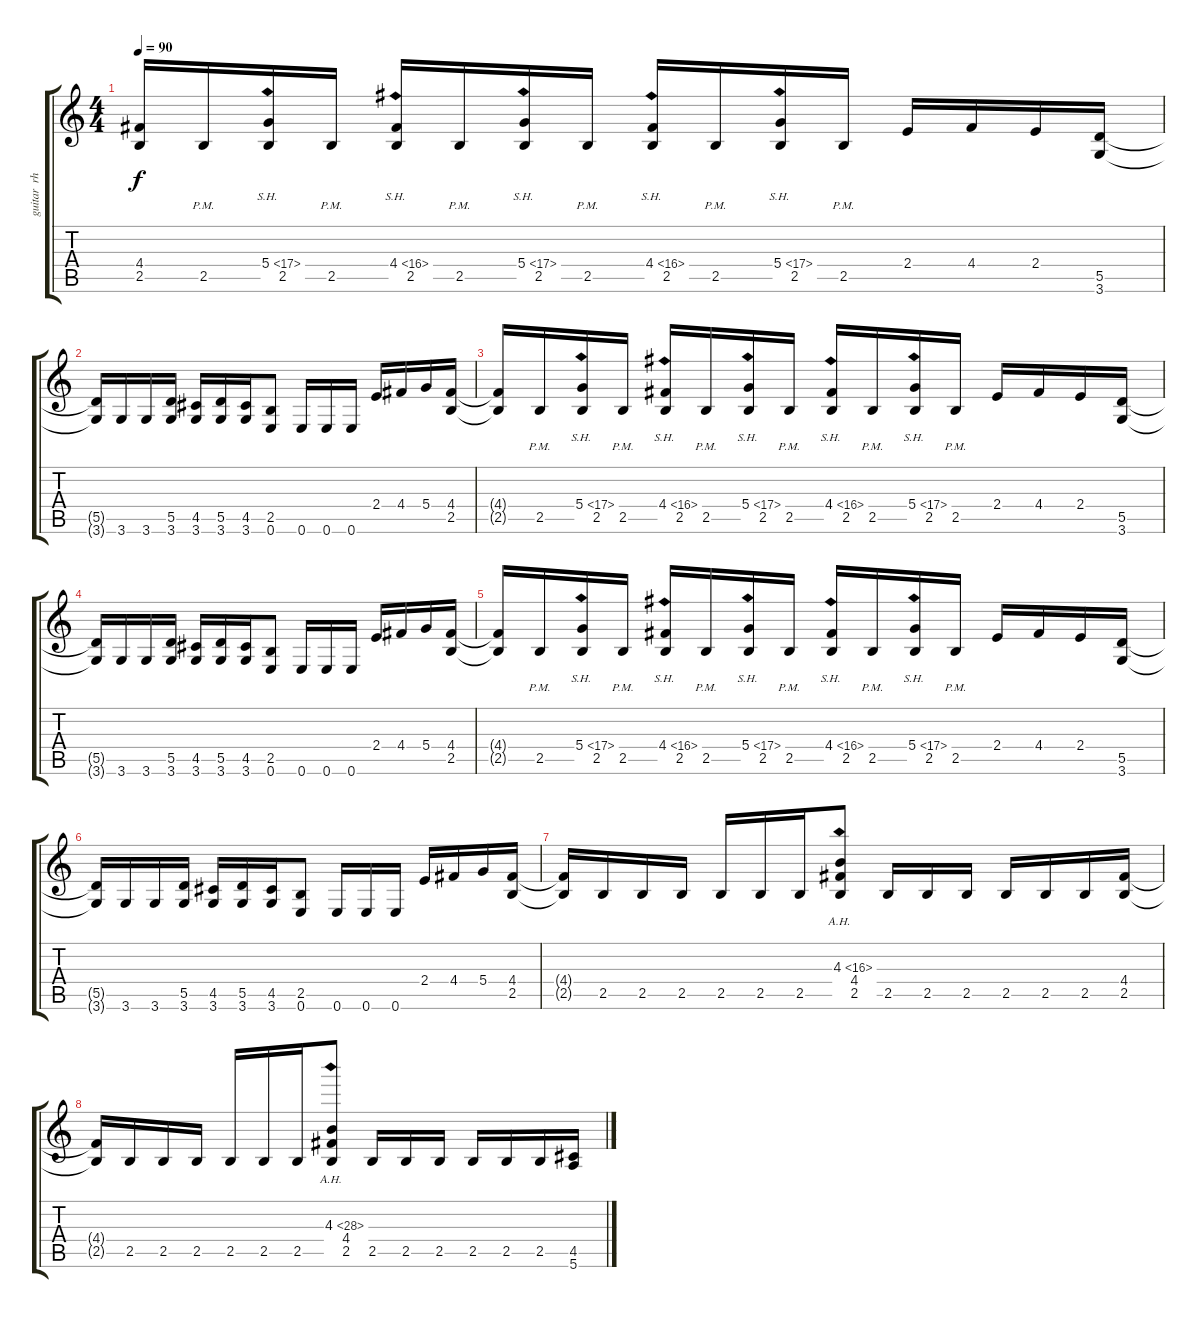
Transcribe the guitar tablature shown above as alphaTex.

\track ("guitar  rhythm  left" "guitar  rh") {instrument distortionguitar}
\staff {score tabs}
\tuning (E4 B3 G3 D3 A2 E2) {hide}
\ts (4 4)
\tempo 90
\clef g2
\ks c
(4.4{t} 2.5{t}).16{dy f} 2.5{pm}.16 (5.4{sh 12} 2.5).16 2.5{pm}.16 (4.4{sh 12} 2.5).16 2.5{pm}.16 (5.4{sh 12} 2.5).16 2.5{pm}.16 (4.4{sh 12} 2.5).16 2.5{pm}.16 (5.4{sh 12} 2.5).16 2.5{pm}.16 2.4.16 4.4.16 2.4.16 (5.5 3.6).16 |
(5.5{t} 3.6{t}).16 3.6.16 3.6.16 (5.5 3.6).16 (4.5 3.6).16 (5.5 3.6).16 (4.5 3.6).16 (2.5 0.6).8 0.6.16 0.6.16 0.6.16 2.4.16 4.4.16 5.4.16 (4.4 2.5).16 |
(4.4{t} 2.5{t}).16 2.5{pm}.16 (5.4{sh 12} 2.5).16 2.5{pm}.16 (4.4{sh 12} 2.5).16 2.5{pm}.16 (5.4{sh 12} 2.5).16 2.5{pm}.16 (4.4{sh 12} 2.5).16 2.5{pm}.16 (5.4{sh 12} 2.5).16 2.5{pm}.16 2.4.16 4.4.16 2.4.16 (5.5 3.6).16 |
(5.5{t} 3.6{t}).16 3.6.16 3.6.16 (5.5 3.6).16 (4.5 3.6).16 (5.5 3.6).16 (4.5 3.6).16 (2.5 0.6).8 0.6.16 0.6.16 0.6.16 2.4.16 4.4.16 5.4.16 (4.4 2.5).16 |
(4.4{t} 2.5{t}).16 2.5{pm}.16 (5.4{sh 12} 2.5).16 2.5{pm}.16 (4.4{sh 12} 2.5).16 2.5{pm}.16 (5.4{sh 12} 2.5).16 2.5{pm}.16 (4.4{sh 12} 2.5).16 2.5{pm}.16 (5.4{sh 12} 2.5).16 2.5{pm}.16 2.4.16 4.4.16 2.4.16 (5.5 3.6).16 |
(5.5{t} 3.6{t}).16 3.6.16 3.6.16 (5.5 3.6).16 (4.5 3.6).16 (5.5 3.6).16 (4.5 3.6).16 (2.5 0.6).8 0.6.16 0.6.16 0.6.16 2.4.16 4.4.16 5.4.16 (4.4 2.5).16 |
(4.4{t} 2.5{t}).16 2.5.16 2.5.16 2.5.16 2.5.16 2.5.16 2.5.16 (4.3{ah 12} 4.4 2.5).8 2.5.16 2.5.16 2.5.16 2.5.16 2.5.16 2.5.16 (4.4 2.5).16 |
(4.4{t} 2.5{t}).16 2.5.16 2.5.16 2.5.16 2.5.16 2.5.16 2.5.16 (4.3{ah 24} 4.4 2.5).8 2.5.16 2.5.16 2.5.16 2.5.16 2.5.16 2.5.16 (4.5 5.6).16
